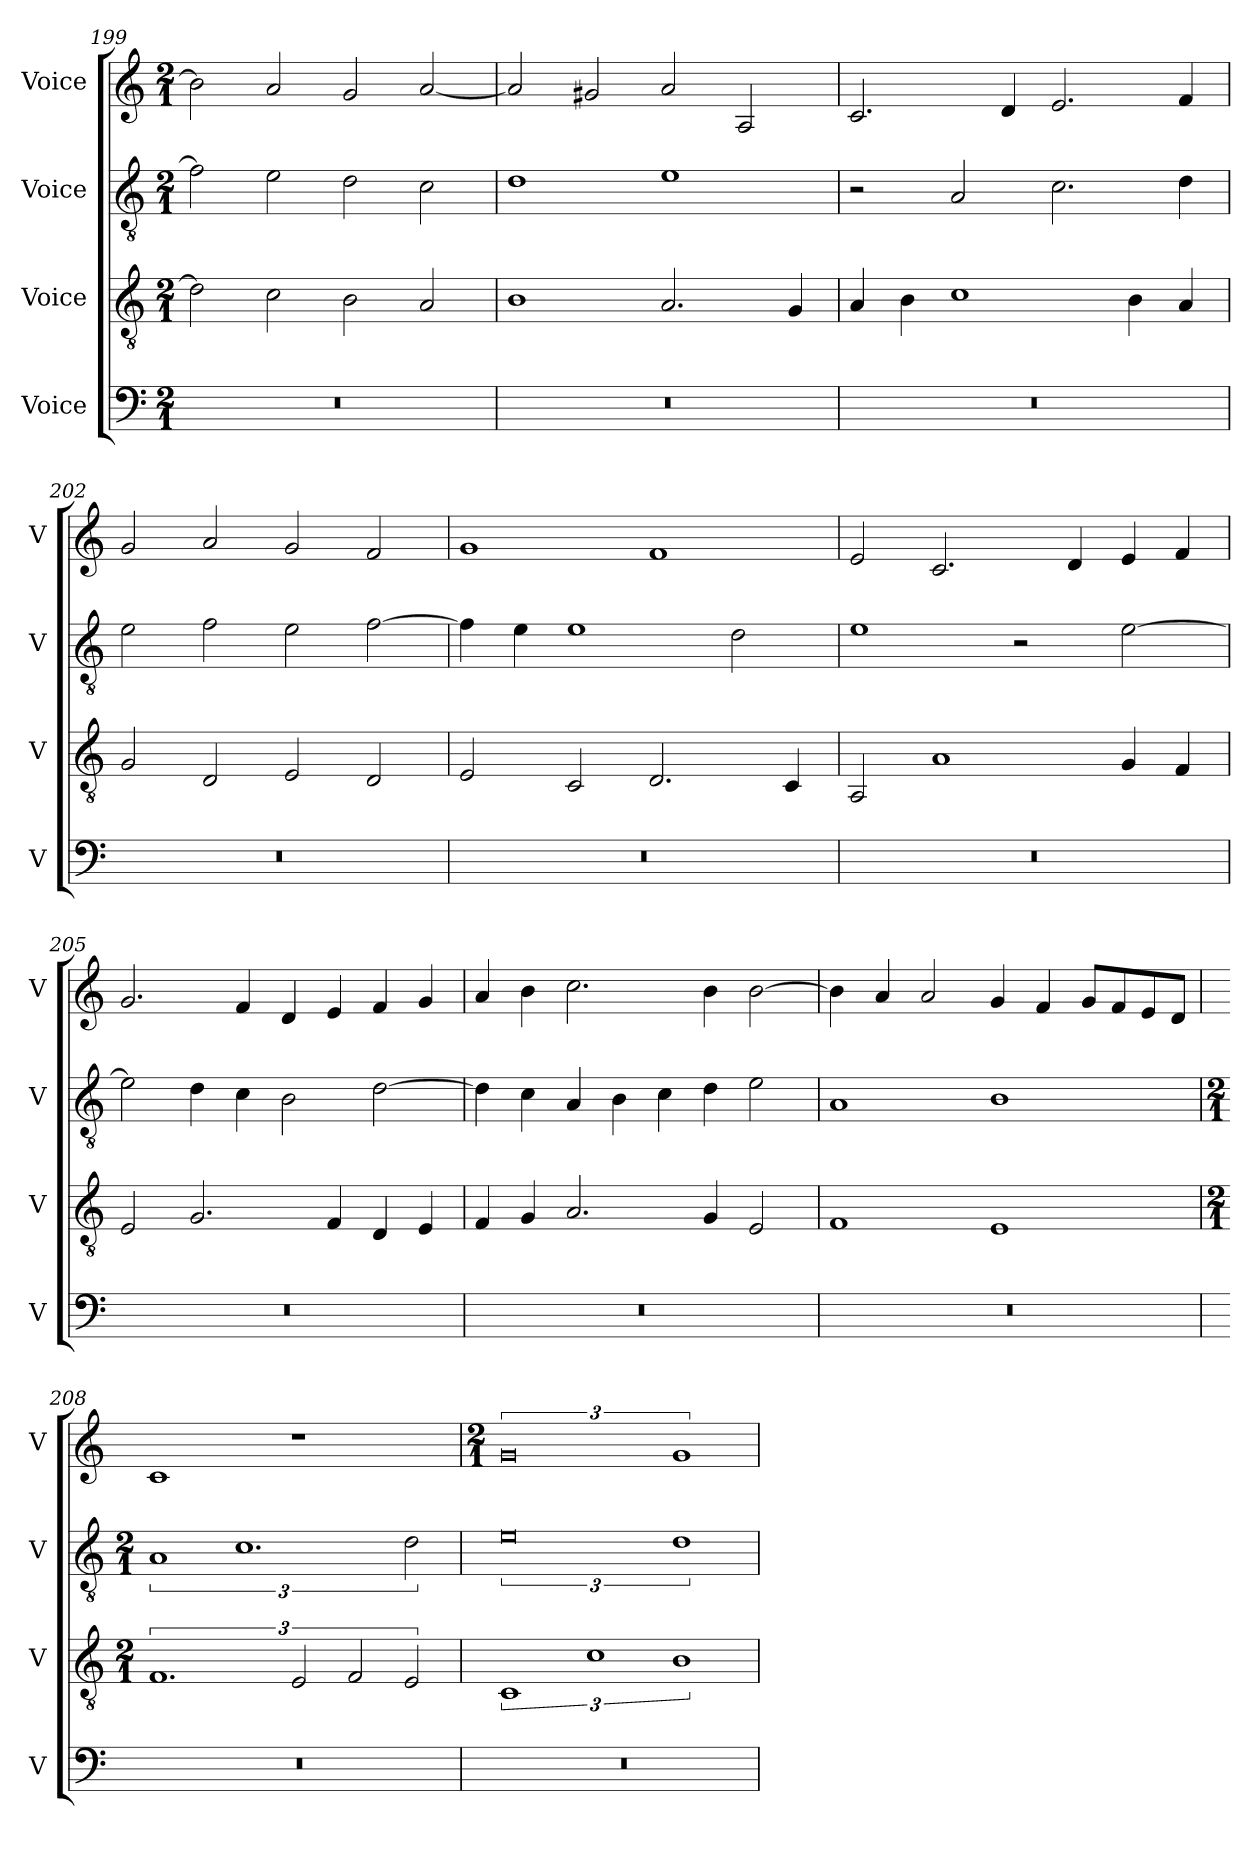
**kern	**kern	**kern	**kern
*part4	*part3	*part2	*part1
*staff4	*staff3	*staff2	*staff1
*I"Voice	*I"Voice	*I"Voice	*I"Voice
*I'V	*I'V	*I'V	*I'V
*clefF4	*clefGv2	*clefGv2	*clefG2
*k[]	*k[]	*k[]	*k[]
*M2/1	*M2/1	*M2/1	*M2/1
=199	=199	=199	=199
0r	2d\]	2f\]	2b\]
.	2c\	2e\	2a/
.	2B\	2d\	2g/
.	2A/	2c\	[2a/
=200	=200	=200	=200
0r	1B	1d	2a/]
.	.	.	2g#X/
.	2.A/	1e	2a/
.	.	.	2A/
.	4G/	.	.
=201	=201	=201	=201
0r	4A/	2r	2.c/
.	4B\	.	.
.	1c	2A/	.
.	.	.	4d/
.	.	2.c\	2.e/
.	4B\	.	.
.	4A/	4d\	4f/
=202	=202	=202	=202
0r	2G/	2e\	2g/
.	2D/	2f\	2a/
.	2E/	2e\	2g/
.	2D/	[2f\	2f/
=203	=203	=203	=203
0r	2E/	4f\]	1g
.	.	4e\	.
.	2C/	1e	.
.	2.D/	.	1f
.	.	2d\	.
.	4C/	.	.
!!LO:LB:g=z
=204	=204	=204	=204
0r	2AA/	1e	2e/
.	1A	.	2.c/
.	.	2r	.
.	.	.	4d/
.	4G/	[2e\	4e/
.	4F/	.	4f/
=205	=205	=205	=205
0r	2E/	2e\]	2.g/
.	2.G/	4d\	.
.	.	4c\	4f/
.	.	2B\	4d/
.	4F/	.	4e/
.	4D/	[2d\	4f/
.	4E/	.	4g/
=206	=206	=206	=206
0r	4F/	4d\]	4a/
.	4G/	4c\	4b\
.	2.A/	4A/	2.cc\
.	.	4B\	.
.	.	4c\	.
.	4G/	4d\	4b\
.	2E/	2e\	[2b\
=207	=207	=207	=207
0r	1F	1A	4b\]
.	.	.	4a/
.	.	.	2a/
.	1E	1B	4g/
.	.	.	4f/
.	.	.	8g/L
.	.	.	8f/
.	.	.	8e/
.	.	.	8d/J
=208	=208	=208	=208
*	*M2/1	*M2/1	*
0r	3%2.F	3%2A	1c
.	.	3%2.c	.
.	3E/	.	1r
.	3F/	.	.
.	3E/	3d\	.
!!LO:PB:g=z
=209	=209	=209	=209
*	*	*	*M2/1
0r	3%2C	3%4e	3%4g
.	3%2c	.	.
.	3%2B	3%2d	3%2g
=	=	=	=
*-	*-	*-	*-
